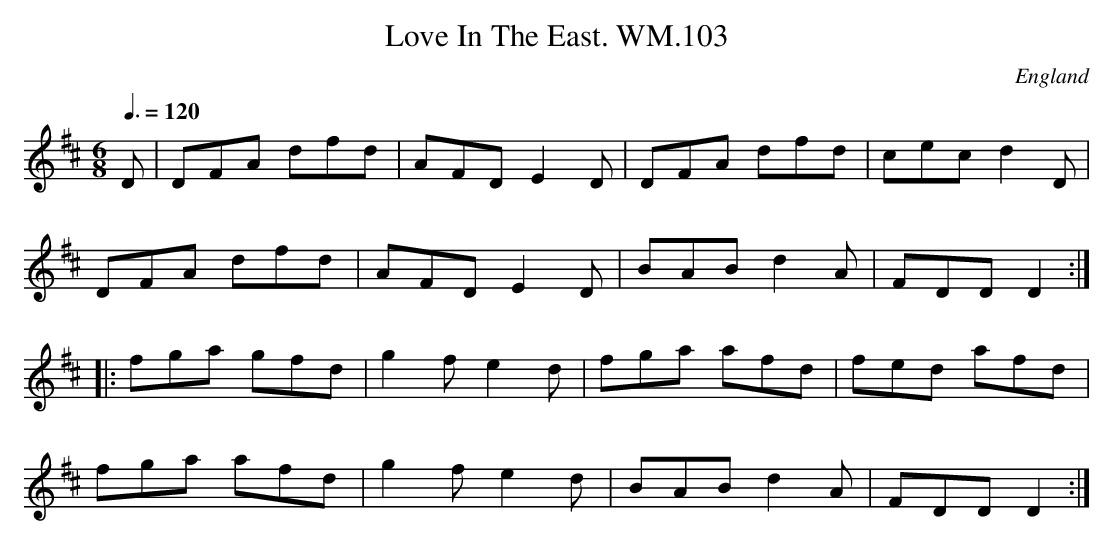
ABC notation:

X:1
T:Love In The East. WM.103
L:1/8
M:6/8
O:England
Q:3/8=120
K:D
D|DFA dfd|AFDE2D|DFA dfd|cecd2D|!
DFA dfd|AFDE2D|BABd2A|FDDD2:|!
|:fga gfd|g2fe2d|fga afd|fed afd|!
fga afd|g2fe2d|BABd2A|FDDD2:|
